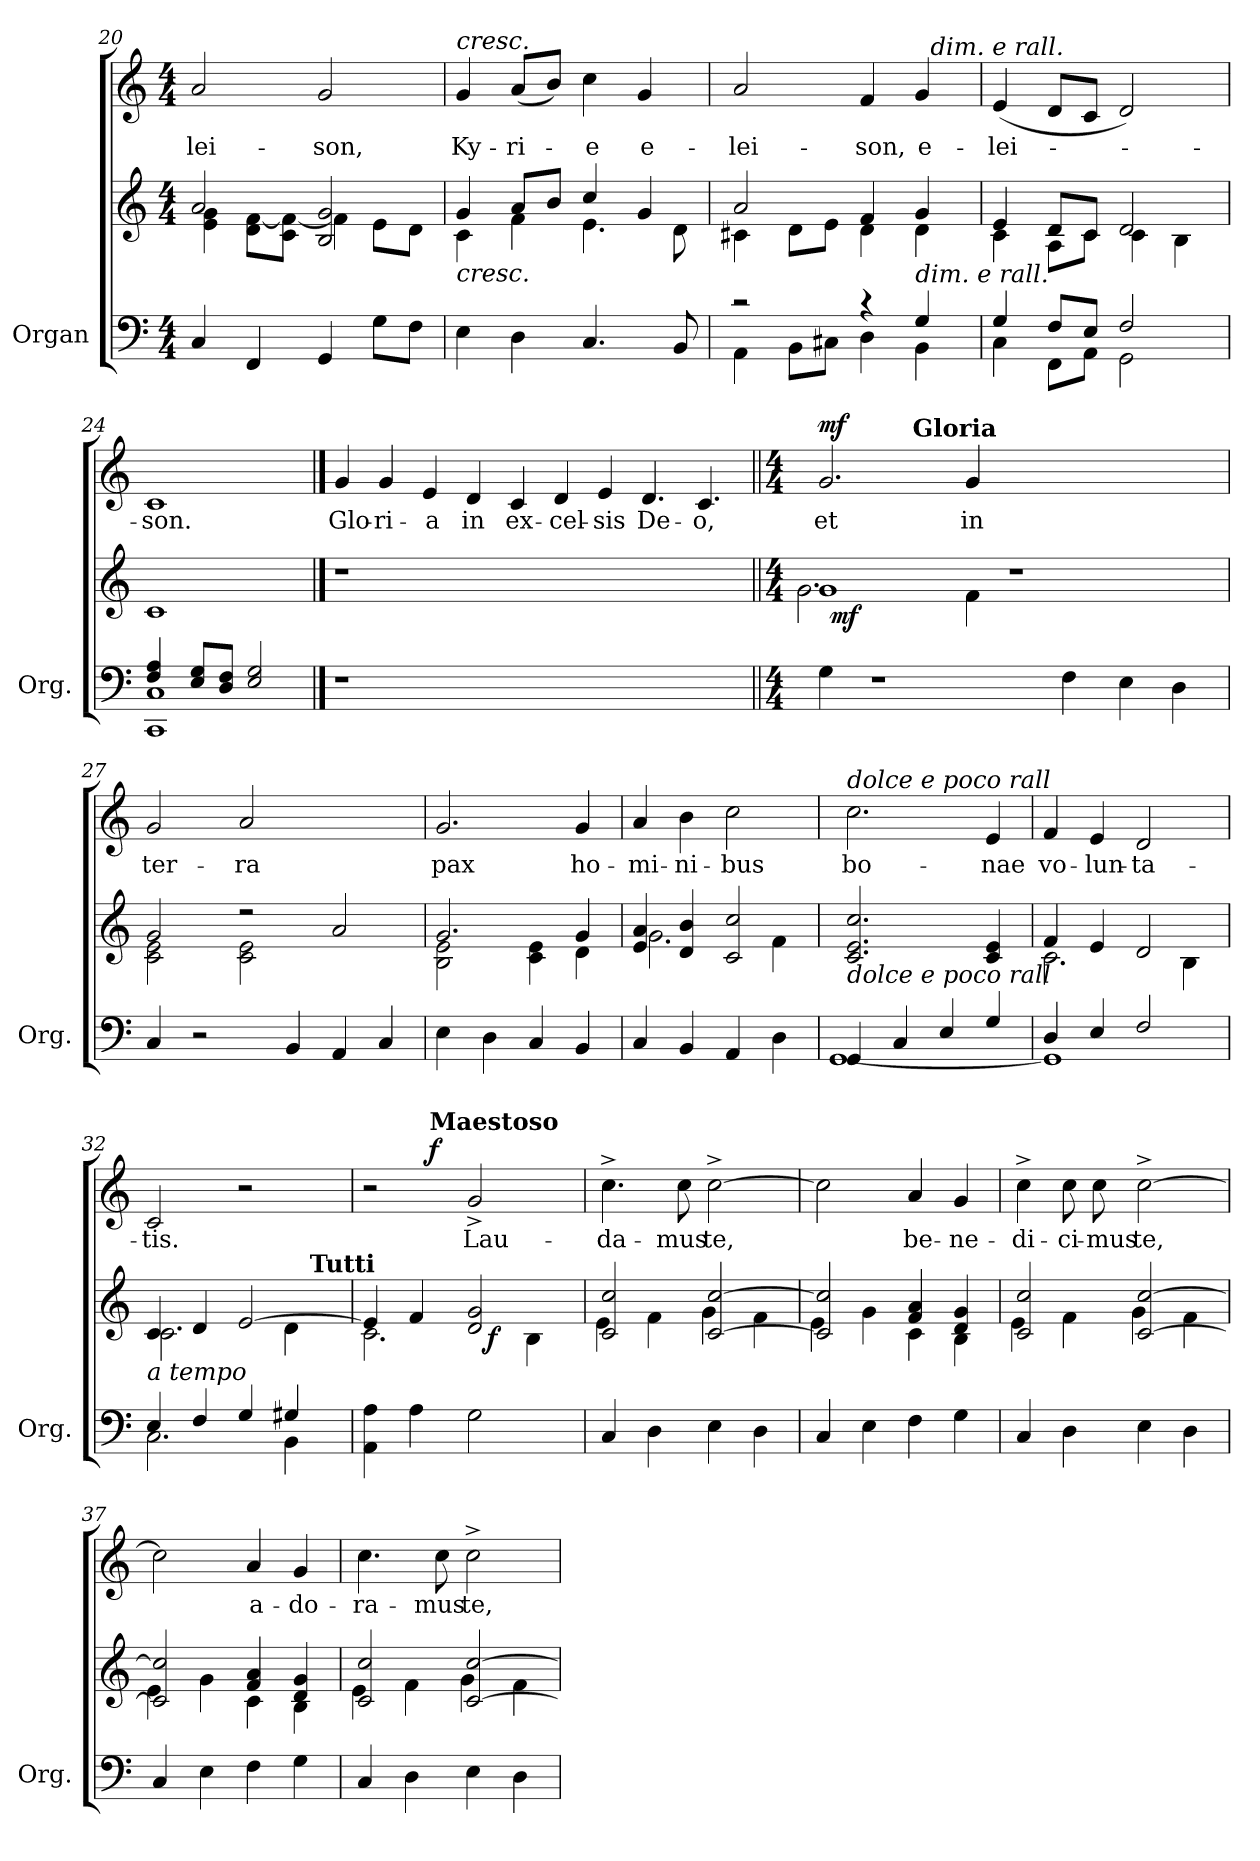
**kern	**kern	**dynam	**kern	**text	**dynam
*part2	*part2	*part2	*part1	*part1	*part1
*staff3	*staff2	*staff2/3	*staff1	*staff1	*staff1
*I"Organ	*	*	*	*	*
*I'Org.	*	*	*	*	*
*clefF4	*clefG2	*	*clefG2	*	*
*k[]	*k[]	*	*k[]	*	*
*C:	*C:	*	*C:	*	*
*M4/4	*M4/4	*	*M4/4	*	*
=20	=20	=20	=20	=20	=20
*	*^	*	*	*	*
4C/	2a/	4e\ 4g\	.	2a/	-lei-	.
4FF/	.	8d\ [>8f\L	.	.	.	.
.	.	8c\ 8f\_J	.	.	.	.
4GG/	2B/ 2g/	4f\]	.	2g/	-son,	.
8G\L	.	8e\L	.	.	.	.
8F\J	.	8d\J	.	.	.	.
!!LO:PB:g=z
=21	=21	=21	=21	=21	=21	=21
!	!	!	!	!LO:TX:a:i:t=cresc.	!	!
!	!LO:TX:b:i:t=cresc.	!	!	!	!	!
4E\	4g/	4c\	.	4g/	Ky-	.
4D\	8a/L	4f\	.	(8a/L	-ri-	.
.	8b/J	.	.	8b/J)	.	.
4.C/	4cc/	4.e\	.	4cc\	-e	.
.	4g/	.	.	4g/	e-	.
8BB/	.	8d\	.	.	.	.
=22	=22	=22	=22	=22	=22	=22
*^	*	*	*	*^	*	*
2rc	4AA\	2a/	4c#X\	.	2a/	2ryy	-lei-	.
.	8BB\L	.	8d\L	.	.	.	.	.
.	8C#X\J	.	8e\J	.	.	.	.	.
4rc	4D\	4f/	4d\	.	4f/	4ryy	-son,	.
!	!	!LO:TX:b:i:t=dim. e rall.	!	!	!	!	!	!
4G/	4BB\	4g/	4d\	.	4g/	32ryy	e-	.
!	!	!	!	!	!	!LO:TX:a:i:t=dim. e rall.	!	!
.	.	.	.	.	.	8..ryy	.	.
*	*	*	*	*	*v	*v	*	*
=23	=23	=23	=23	=23	=23	=23	=23
4G/	4C\	4e/	4c\	.	(4e/	-lei-	.
8F/L	8FF\L	8d/L	8A\L	.	8d/L	.	.
8E/J	8AA\J	8c/J	8c\J	.	8c/J	.	.
2F/	2GG\	2d/	4c\	.	2d/)	.	.
.	.	.	4B\	.	.	.	.
*	*	*v	*v	*	*	*	*
=24	=24	=24	=24	=24	=24	=24
4F/ 4A/	1CC 1C	1c	.	1c	-son.	.
8E/ 8G/L	.	.	.	.	.	.
8D/ 8F/J	.	.	.	.	.	.
2E/ 2G/	.	.	.	.	.	.
*v	*v	*	*	*	*	*
!!LO:LB:g=z
==25	==25	==25	==25	==25	==25
1r	1r	.	4g	Glo-	.
.	.	.	4g	-ri-	.
.	.	.	4e	-a	.
.	.	.	4d	in	.
1.ryy	1.ryy	.	4c	ex-	.
.	.	.	4d	-cel-	.
.	.	.	4e	-sis	.
.	.	.	4.d	De-	.
.	.	.	4.c	-o,	.
=26||	=26||	=26||	=26||	=26||	=26||
*M4/4	*M4/4	*	*M4/4	*	*
*	*	*	*MM160	*	*
*	*^	*	*	*	*
!	!	!	!	!LO:TX:a:B:t=Cantors	!	!
!	!	!	!	!LO:TX:a:B:t=Moderato	!	!
!	!	!	!	!	!	!LO:DY:b
*	*	*^	*	*^	*	*
4G\	1g	2.g\	32ryy	.	2.g/	4ryy	et	mf
!	!	!	!	!LO:DY:b	!	!	!	!
.	.	.	1ryy	mf	.	.	.	.
1r	.	.	.	.	.	8ryy	.	.
.	.	.	.	.	.	32ryy	.	.
!	!	!	!	!	!	!LO:TX:a:B:t=Gloria	!	!
.	.	.	.	.	.	1ryy	.	.
.	.	4f\	.	.	4g/	.	in	.
.	1r	1ryy	.	.	1ryy	.	.	.
.	.	.	2ryy	.	.	.	.	.
4F\	.	.	.	.	.	.	.	.
.	.	.	.	.	.	2ryy	.	.
4E\	.	.	.	.	.	.	.	.
.	.	.	4...ryy	.	.	.	.	.
4D\	.	.	.	.	.	.	.	.
.	.	.	.	.	.	16.ryy	.	.
*	*	*v	*v	*	*	*	*	*
*	*	*	*	*v	*v	*	*
=27	=27	=27	=27	=27	=27	=27
4C/	2g/	2c\ 2e\	.	2g/	ter-	.
2r	.	.	.	.	.	.
.	2r	2c\ 2e\	.	2a/	-ra	.
4BB/	.	.	.	.	.	.
4AA/	2a/	2ryy	.	2ryy	.	.
4C/	.	.	.	.	.	.
=28	=28	=28	=28	=28	=28	=28
4E\	2.g/	2B\ 2e\	.	2.g/	pax	.
4D\	.	.	.	.	.	.
4C/	.	4c\ 4e\	.	.	.	.
4BB/	4g/	4d\	.	4g/	ho-	.
=29	=29	=29	=29	=29	=29	=29
4C/	4e/ 4a/	2.g\	.	4a/	-mi-	.
4BB/	4d/ 4b/	.	.	4b\	-ni-	.
4AA/	2c/ 2cc/	.	.	2cc\	-bus	.
4D\	.	4f\	.	.	.	.
!!LO:LB:g=z
=30	=30	=30	=30	=30	=30	=30
*^	*	*	*	*	*	*
!	!	!	!	!	!LO:TX:a:i:t=dolce e poco rall	!	!
!LO:TX:a:i:t=dolce e poco rall	!	!	!	!	!	!	!
*	*	*v	*v	*	*	*	*
4GG/	[<1GG	2.c/ 2.e/ 2.cc/	.	2.cc\	bo-	.
4C/	.	.	.	.	.	.
4E/	.	.	.	.	.	.
4G/	.	4c/ 4e/	.	4e/	-nae	.
=31	=31	=31	=31	=31	=31	=31
*	*	*^	*	*	*	*
4D/	1GG]	4f/	2.c\	.	4f/	vo-	.
4E/	.	4e/	.	.	4e/	-lun-	.
2F/	.	2d/	.	.	2d/	-ta-	.
.	.	.	4B\	.	.	.	.
=32	=32	=32	=32	=32	=32	=32	=32
!	!	!LO:TX:b:i:t=a tempo	!	!	!	!	!
*	*	*	*^	*	*	*	*
4E/	2.C\	4c/	2.c\	2ryy	.	2c/	-tis.	.
4F/	.	4d/	.	.	.	.	.	.
4G/	.	[>2e/	.	4ryy	.	2r	.	.
4G#X/	4BB\	.	4d\	16.ryy	.	.	.	.
!	!	!	!	!LO:TX:a:B:t=Tutti	!	!	!	!
.	.	.	.	8ryy	.	.	.	.
.	.	.	.	32ryy	.	.	.	.
*v	*v	*	*	*	*	*	*	*
=33	=33	=33	=33	=33	=33	=33	=33
*	*	*	*	*	*^	*	*
4AA\ 4A\	4e/]	2.c\	2ryy	.	2r	4ryy	.	.
4A\	4f/	.	.	.	.	16ryy	.	.
!	!	!	!	!	!	!LO:TX:a:B:t=Maestoso	!	!
!	!	!	!	!	!	!	!	!LO:DY:b
.	.	.	.	.	.	2ryy	.	f
2G\	2d/ 2g/	.	16ryy	.	2g^</	.	Lau-	.
!	!	!	!	!LO:DY:b	!	!	!	!
.	.	.	4..ryy	f	.	.	.	.
.	.	4B\	.	.	.	.	.	.
.	.	.	.	.	.	8.ryy	.	.
*	*	*v	*v	*	*	*	*	*
*	*	*	*	*v	*v	*	*
=34	=34	=34	=34	=34	=34	=34
4C/	2c/ 2cc/	4e\	.	4.cc^>\	-da-	.
4D\	.	4f\	.	.	.	.
.	.	.	.	8cc\	-mus	.
4E\	[<2c/ [>2cc/	4g\	.	[2cc^>\	te,	.
4D\	.	4f\	.	.	.	.
=35	=35	=35	=35	=35	=35	=35
4C/	2c/] 2cc/]	4e\	.	2cc\]	.	.
4E\	.	4g\	.	.	.	.
4F\	4f/ 4a/	4c\	.	4a/	be-	.
4G\	4d/ 4g/	4B\	.	4g/	-ne-	.
=36	=36	=36	=36	=36	=36	=36
4C/	2c/ 2cc/	4e\	.	4cc^>\	-di-	.
4D\	.	4f\	.	8cc\	-ci-	.
.	.	.	.	8cc\	-mus	.
4E\	[<2c/ [>2cc/	4g\	.	[2cc^>\	te,	.
4D\	.	4f\	.	.	.	.
!!LO:LB:g=z
=37	=37	=37	=37	=37	=37	=37
4C/	2c/] 2cc/]	4e\	.	2cc\]	.	.
4E\	.	4g\	.	.	.	.
4F\	4f/ 4a/	4c\	.	4a/	a-	.
4G\	4d/ 4g/	4B\	.	4g/	-do-	.
=38	=38	=38	=38	=38	=38	=38
4C/	2c/ 2cc/	4e\	.	4.cc\	-ra-	.
4D\	.	4f\	.	.	.	.
.	.	.	.	8cc\	-mus	.
4E\	[<2c/ [>2cc/	4g\	.	2cc^>\	te,	.
4D\	.	4f\	.	.	.	.
*	*v	*v	*	*	*	*
=	=	=	=	=	=
*-	*-	*-	*-	*-	*-
